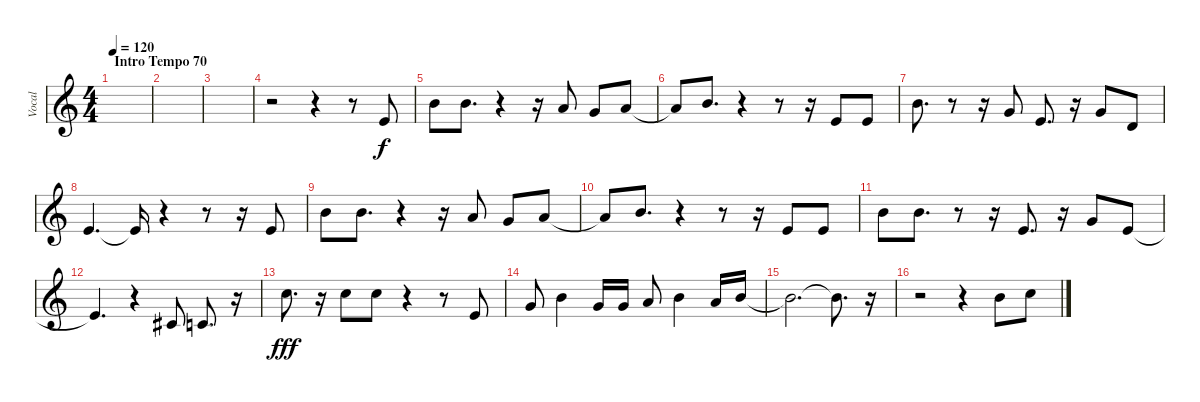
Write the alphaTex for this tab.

\track ("Vocal" "Vocal") {instrument synthvoice}
\staff {score}
\tuning (E4 B3 G3 D3 A2 E2) {hide}
\ts (4 4)
\section ("" "Intro Tempo 70")
\tempo 120
\tempo 70
\tempo 120
\clef g2
\ks c
|
|
|
r.2 r.4 r.8 5.2.8 |
7.1.8 7.1.8{d} r.4 r.16 5.1.8 3.1.8 5.1.8 |
5.1{t}.8 7.1.8{d} r.4 r.8 r.16 0.1.8 0.1.8 |
7.1.8{d} r.8 r.16 8.2.8 0.1.8{d} r.16 8.2.8 7.3.8 |
0.1.4{d} 0.1{t}.16 r.4 r.8 r.16 0.1.8 |
7.1.8 7.1.8{d} r.4 r.16 5.1.8 3.1.8 5.1.8 |
5.1{t}.8 7.1.8{d} r.4 r.8 r.16 0.1.8 0.1.8 |
7.1.8 7.1.8{d} r.8 r.16 0.1.8{d} r.16 3.1.8 0.1.8 |
0.1{t}.4{d} r.4 2.2.8{dy f} 1.2.8{d} r.16 |
22.4.8{d dy fff} r.16 22.4.8 22.4.8 r.4 r.8 19.5.8 |
17.4.8 16.3.4 17.4.16 17.4.16 14.3.8 16.3.4 14.3.16 16.3.16 |
16.3{t}.2{d} 16.3{t}.8{d} r.16 |
r.2 r.4 7.1.8 8.1.8
